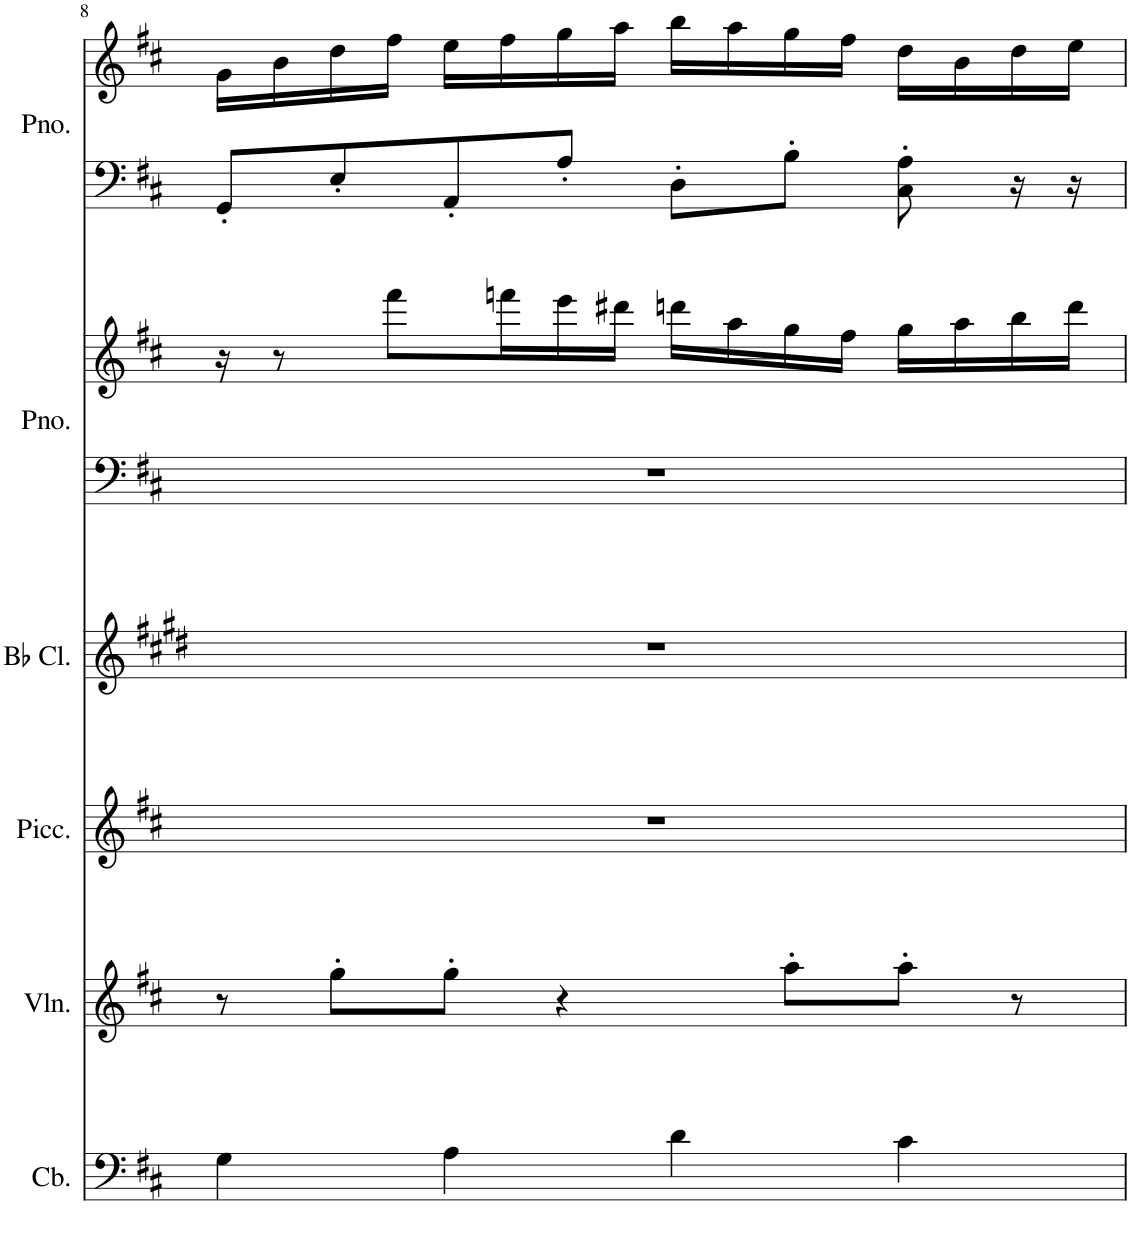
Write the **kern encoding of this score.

**kern	**kern	**kern	**kern	**kern	**kern	**kern	**kern
*part6	*part5	*part4	*part3	*part2	*part2	*part1	*part1
*staff8	*staff7	*staff6	*staff5	*staff4	*staff3	*staff2	*staff1
*I"Contrabass	*I"Violin	*I"Piccolo	*I"Bb Clarinet	*I"Piano	*	*I"Piano	*
*I'Cb.	*I'Vln.	*I'Picc.	*I'Bb Cl.	*I'Pno.	*	*I'Pno.	*
!!LO:PB:g=z
*clefF4	*clefG2	*clefG2	*clefG2	*clefF4	*clefG2	*clefF4	*clefG2
*Trd7c12	*	*Trd-7c-12	*Trd1c2	*	*	*	*
*k[f#c#]	*k[f#c#]	*k[f#c#]	*k[f#c#g#d#]	*k[f#c#]	*k[f#c#]	*k[f#c#]	*k[f#c#]
*M4/4	*M4/4	*M4/4	*M4/4	*M4/4	*M4/4	*M4/4	*M4/4
=8	=8	=8	=8	=8	=8	=8	=8
4G\	8r	1r	1r	1r	16r	8GG'/L	16g\LL
.	.	.	.	.	8r	.	16b\
.	8gg'\L	.	.	.	.	8E'/	16dd\
.	.	.	.	.	8fff#\L	.	16ff#\JJ
4A\	8gg'\J	.	.	.	.	8AA'/	16ee\LL
.	.	.	.	.	16fffn\L	.	16ff#\
.	4r	.	.	.	16eee\	8A'/J	16gg\
.	.	.	.	.	16ddd#X\JJ	.	16aa\JJ
4d\	.	.	.	.	16dddn\LL	8D'\L	16bb\LL
.	.	.	.	.	16aa\	.	16aa\
.	8aa'\L	.	.	.	16gg\	8B'\J	16gg\
.	.	.	.	.	16ff#\JJ	.	16ff#\JJ
4c#\	8aa'\J	.	.	.	16gg\LL	8C#\' 8A\'	16dd\LL
.	.	.	.	.	16aa\	.	16b\
.	8r	.	.	.	16bb\	16r	16dd\
.	.	.	.	.	16ddd\JJ	16r	16ee\JJ
=	=	=	=	=	=	=	=
*-	*-	*-	*-	*-	*-	*-	*-
